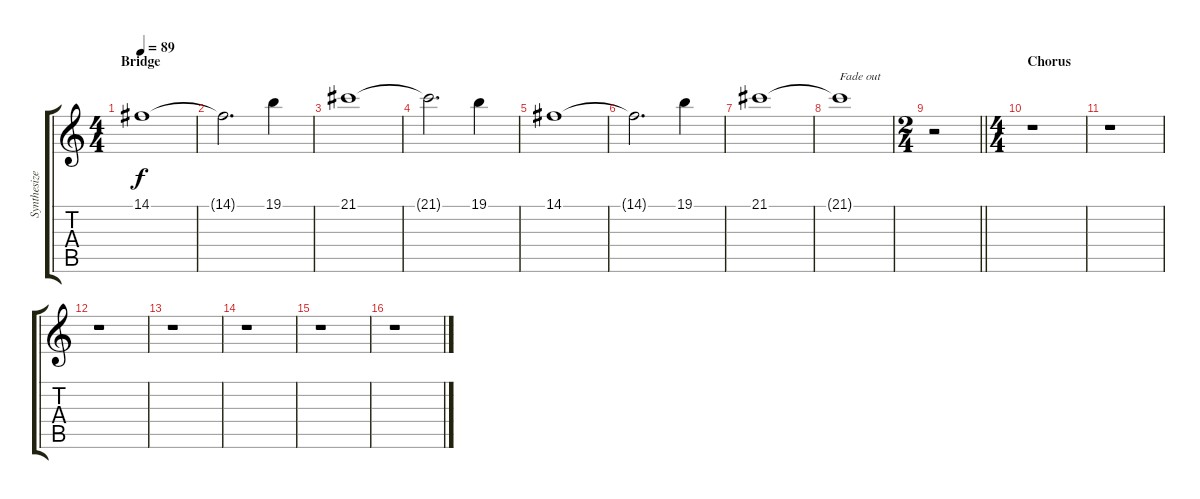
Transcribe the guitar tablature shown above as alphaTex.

\track ("Synthesizer" "Synthesize") {instrument stringensemble2}
\staff {score tabs}
\tuning (E4 B3 G3 D3 A2 E2) {hide}
\ts (4 4)
\section ("" "Bridge")
\tempo 89
\clef g2
\ks c
14.1.1{dy f} |
14.1{t}.2{d} 19.1.4 |
21.1.1 |
21.1{t}.2{d} 19.1.4 |
14.1.1 |
14.1{t}.2{d} 19.1.4 |
21.1.1 |
21.1{t}.1{txt "Fade out" volume 0} |
\ts (2 4)
\barLineRight lightlight
r.2 |
\ts (4 4)
\section ("" "Chorus")
r.1 |
r.1 |
r.1 |
r.1 |
r.1 |
r.1 |
r.1
